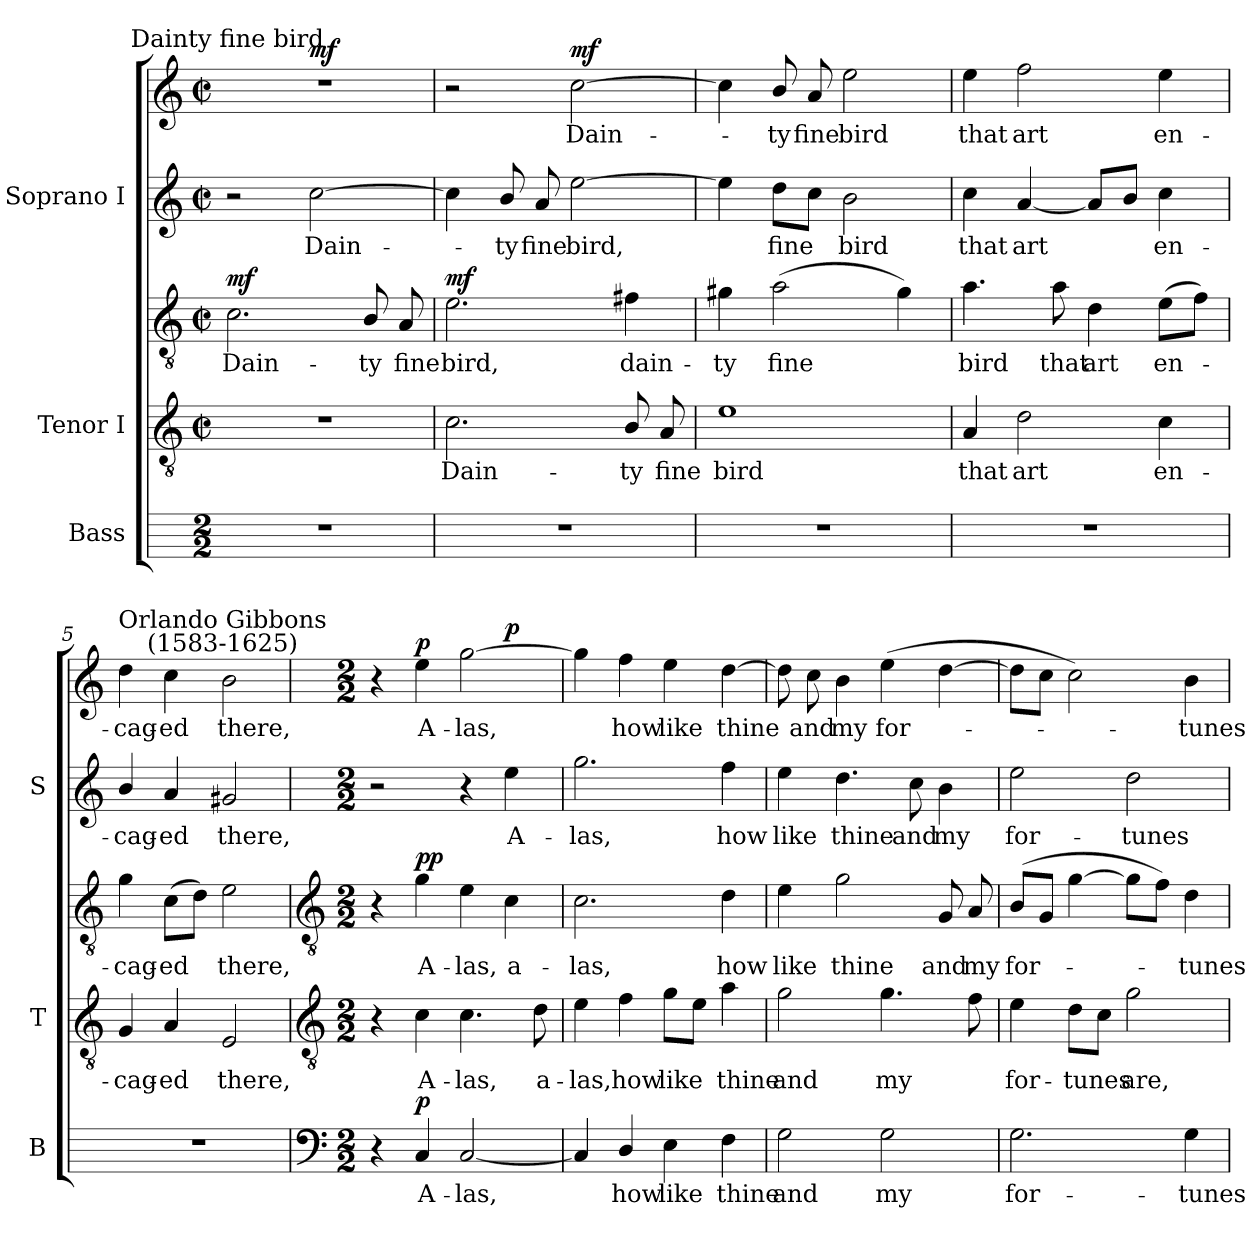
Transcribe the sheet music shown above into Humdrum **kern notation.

**kern	**text	**dynam	**kern	**text	**kern	**text	**dynam	**kern	**text	**kern	**text	**dynam
*part3	*part3	*part3	*part2	*part2	*part2	*part2	*part2	*part1	*part1	*part1	*part1	*part1
*staff5	*staff5	*staff5	*staff4	*staff4	*staff3	*staff3	*staff3/4	*staff2	*staff2	*staff1	*staff1	*staff1/2
*I"Bass	*	*	*I"Tenor I	*	*	*	*	*I"Soprano I	*	*	*	*
*I'B	*	*	*I'T	*	*	*	*	*I'S	*	*	*	*
*	*	*	*clefGv2	*	*clefGv2	*	*	*clefG2	*	*clefG2	*	*
*	*	*	*k[]	*	*k[]	*	*	*k[]	*	*k[]	*	*
*	*	*	*C:	*	*C:	*	*	*C:	*	*C:	*	*
*M2/2	*	*	*M2/2	*	*M2/2	*	*	*M2/2	*	*M2/2	*	*
*	*	*	*met(c|)	*	*met(c|)	*	*	*met(c|)	*	*met(c|)	*	*
=1	=1	=1	=1	=1	=1	=1	=1	=1	=1	=1	=1	=1
!	!	!	!	!	!	!	!	!	!	!LO:TX:a:cj:t=Dainty fine bird	!	!
!	!	!	!	!	!	!LO:LY:b	!LO:DY:b	!	!	!	!	!
1r	.	.	1r	.	2.c	Dain-	mf	2r	.	1r	.	.
!	!	!	!	!	!	!	!	!	!LO:LY:b	!	!	!LO:DY:b=2
.	.	.	.	.	.	.	.	[2cc	Dain-	.	.	mf
!	!	!	!	!	!	!LO:LY:b	!	!	!	!	!	!
.	.	.	.	.	8B/	-ty	.	.	.	.	.	.
!	!	!	!	!	!	!LO:LY:b	!	!	!	!	!	!
.	.	.	.	.	8A	fine	.	.	.	.	.	.
=2	=2	=2	=2	=2	=2	=2	=2	=2	=2	=2	=2	=2
!	!	!	!	!LO:LY:b	!	!LO:LY:b	!LO:DY:b=2	!	!	!	!	!
1r	.	.	2.c	-Dain-	2.e	bird,	mf	4cc]	.	2r	.	.
!	!	!	!	!	!	!	!	!	!LO:LY:b	!	!	!
.	.	.	.	.	.	.	.	8b/	ty	.	.	.
!	!	!	!	!	!	!	!	!	!LO:LY:b	!	!	!
.	.	.	.	.	.	.	.	8a	fine	.	.	.
!	!	!	!	!	!	!	!	!	!LO:LY:b	!	!LO:LY:b	!LO:DY:b
.	.	.	.	.	.	.	.	[2ee	bird,	[2cc	Dain-	mf
!	!	!	!	!LO:LY:b	!	!LO:LY:b	!	!	!	!	!	!
.	.	.	8B/	-ty	4f#X	dain-	.	.	.	.	.	.
!	!	!	!	!LO:LY:b	!	!	!	!	!	!	!	!
.	.	.	8A	fine	.	.	.	.	.	.	.	.
=3	=3	=3	=3	=3	=3	=3	=3	=3	=3	=3	=3	=3
!	!	!	!	!LO:LY:b	!	!LO:LY:b	!	!	!	!	!	!
1r	.	.	1e	bird	4g#X	ty	.	4ee]	.	4cc]	.	.
!	!	!	!	!	!	!LO:LY:b	!	!	!LO:LY:b	!	!LO:LY:b	!
.	.	.	.	.	(>2a	fine	.	8ddL	fine	8b/	ty	.
!	!	!	!	!	!	!	!	!	!	!	!LO:LY:b	!
.	.	.	.	.	.	.	.	8ccJ	.	8a	fine	.
!	!	!	!	!	!	!	!	!	!LO:LY:b	!	!LO:LY:b	!
.	.	.	.	.	.	.	.	2b	bird	2ee	bird	.
.	.	.	.	.	4g#)	.	.	.	.	.	.	.
=4	=4	=4	=4	=4	=4	=4	=4	=4	=4	=4	=4	=4
!	!	!	!	!LO:LY:b	!	!LO:LY:b	!	!	!LO:LY:b	!	!LO:LY:b	!
1r	.	.	4A	that	4.a	bird	.	4cc	-that	4ee	that	.
!	!	!	!	!LO:LY:b	!	!	!	!	!LO:LY:b	!	!LO:LY:b	!
.	.	.	2d	art	.	.	.	[4a	art	2ff	art	.
!	!	!	!	!	!	!LO:LY:b	!	!	!	!	!	!
.	.	.	.	.	8a	that	.	.	.	.	.	.
!	!	!	!	!	!	!LO:LY:b	!	!	!	!	!	!
.	.	.	.	.	4d	art	.	8aL]	.	.	.	.
.	.	.	.	.	.	.	.	8bJ	.	.	.	.
!	!	!	!	!LO:LY:b	!	!LO:LY:b	!	!	!LO:LY:b	!	!LO:LY:b	!
.	.	.	4c	en-	(>8eL	en-	.	4cc	en-	4ee	en-	.
.	.	.	.	.	8fJ)	.	.	.	.	.	.	.
=5	=5	=5	=5	=5	=5	=5	=5	=5	=5	=5	=5	=5
!	!	!	!	!LO:LY:b	!	!LO:LY:b	!	!	!LO:LY:b	!	!LO:LY:b	!
1r	.	.	4G	cag-	4g	-cag-	.	4b/	cag-	4dd	-cag-	.
!	!	!	!	!LO:LY:b	!	!LO:LY:b	!	!	!LO:LY:b	!	!LO:LY:b	!
.	.	.	4A	-ed	(>8cL	-ed	.	4a	-ed	4cc	-ed	.
.	.	.	.	.	8dJ)	.	.	.	.	.	.	.
!	!	!	!	!	!	!	!	!	!	!LO:TX:a:cj:t=Orlando Gibbons\n(1583-1625)	!	!
!	!	!	!	!LO:LY:b	!	!LO:LY:b	!	!	!LO:LY:b	!	!LO:LY:b	!
.	.	.	2E	there,	2e	there,	.	2g#X	there,	2b	there,	.
!!LO:LB:g=z
=6	=6	=6	=6	=6	=6	=6	=6	=6	=6	=6	=6	=6
*clefF4	*	*	*clefGv2	*	*clefGv2	*	*	*	*	*	*	*
*k[]	*	*	*	*	*	*	*	*	*	*	*	*
*C:	*	*	*	*	*	*	*	*	*	*	*	*
*M2/2	*	*	*M2/2	*	*M2/2	*	*	*M2/2	*	*M2/2	*	*
4r	.	.	4r	.	4r	.	.	2r	.	4r	.	.
!	!LO:LY:b	!LO:DY:b	!	!LO:LY:b	!	!LO:LY:b	!LO:DY:b=2	!	!	!	!LO:LY:b	!
!	!	!	!	!	!	!	!LO:DY:n=1:b	!	!	!	!	!LO:DY:b
4C	A-	p	4c	-A-	4g	A-	p p	.	.	4ee	A-	p
!	!LO:LY:b	!	!	!LO:LY:b	!	!LO:LY:b	!	!	!	!	!LO:LY:b	!
[2C	-las,	.	4.c	-las,	4e	-las,	.	4r	.	[2gg	-las,	.
!	!	!	!	!	!	!LO:LY:b	!	!	!LO:LY:b	!	!	!LO:DY:b=2
.	.	.	.	.	4c	a-	.	4ee	A-	.	.	p
!	!	!	!	!LO:LY:b	!	!	!	!	!	!	!	!
.	.	.	8d	a-	.	.	.	.	.	.	.	.
=7	=7	=7	=7	=7	=7	=7	=7	=7	=7	=7	=7	=7
!	!	!	!	!LO:LY:b	!	!LO:LY:b	!	!	!LO:LY:b	!	!	!
4C]	.	.	4e	las,	2.c	-las,	.	2.gg	las,	4gg]	.	.
!	!LO:LY:b	!	!	!LO:LY:b	!	!	!	!	!	!	!LO:LY:b	!
4D/	how	.	4f	how	.	.	.	.	.	4ff	-how	.
!	!LO:LY:b	!	!	!LO:LY:b	!	!	!	!	!	!	!LO:LY:b	!
4E	like	.	8gL	like	.	.	.	.	.	4ee	like	.
.	.	.	8eJ	.	.	.	.	.	.	.	.	.
!	!LO:LY:b	!	!	!LO:LY:b	!	!LO:LY:b	!	!	!LO:LY:b	!	!LO:LY:b	!
4F	thine	.	4a	thine	4d	how	.	4ff	how	[4dd	thine	.
=8	=8	=8	=8	=8	=8	=8	=8	=8	=8	=8	=8	=8
!	!LO:LY:b	!	!	!LO:LY:b	!	!LO:LY:b	!	!	!LO:LY:b	!	!	!
2G	and	.	2g	and	4e	like	.	4ee	like	8dd]	.	.
!	!	!	!	!	!	!	!	!	!	!	!LO:LY:b	!
.	.	.	.	.	.	.	.	.	.	8cc	and	.
!	!	!	!	!	!	!LO:LY:b	!	!	!LO:LY:b	!	!LO:LY:b	!
.	.	.	.	.	2g	thine	.	4.dd	thine	4b	my	.
!	!LO:LY:b	!	!	!LO:LY:b	!	!	!	!	!	!	!LO:LY:b	!
2G	my	.	4.g	my	.	.	.	.	.	(>4ee	for-	.
!	!	!	!	!	!	!	!	!	!LO:LY:b	!	!	!
.	.	.	.	.	.	.	.	8cc	and	.	.	.
!	!	!	!	!	!	!LO:LY:b	!	!	!LO:LY:b	!	!	!
.	.	.	.	.	8G	and	.	4b	my	[4dd	.	.
!	!	!	!	!	!	!LO:LY:b	!	!	!	!	!	!
.	.	.	8f	.	8A	my	.	.	.	.	.	.
=9	=9	=9	=9	=9	=9	=9	=9	=9	=9	=9	=9	=9
!	!LO:LY:b	!	!	!LO:LY:b	!	!LO:LY:b	!	!	!LO:LY:b	!	!	!
2.G	for-	.	4e	for--	(>8BL	for-	.	2ee	for-	8ddL]	.	.
.	.	.	.	.	8GJ	.	.	.	.	8ccJ	.	.
!	!	!	!	!LO:LY:b	!	!	!	!	!	!	!	!
.	.	.	8dL	-tunes	[4g	.	.	.	.	2cc)	.	.
.	.	.	8cJ	.	.	.	.	.	.	.	.	.
!	!	!	!	!LO:LY:b	!	!	!	!	!LO:LY:b	!	!	!
.	.	.	2g	are,	8gL]	.	.	2dd	-tunes	.	.	.
.	.	.	.	.	8fJ)	.	.	.	.	.	.	.
!	!LO:LY:b	!	!	!	!	!LO:LY:b	!	!	!	!	!LO:LY:b	!
4G	-tunes	.	.	.	4d	tunes	.	.	.	4b	tunes	.
=	=	=	=	=	=	=	=	=	=	=	=	=
*-	*-	*-	*-	*-	*-	*-	*-	*-	*-	*-	*-	*-
